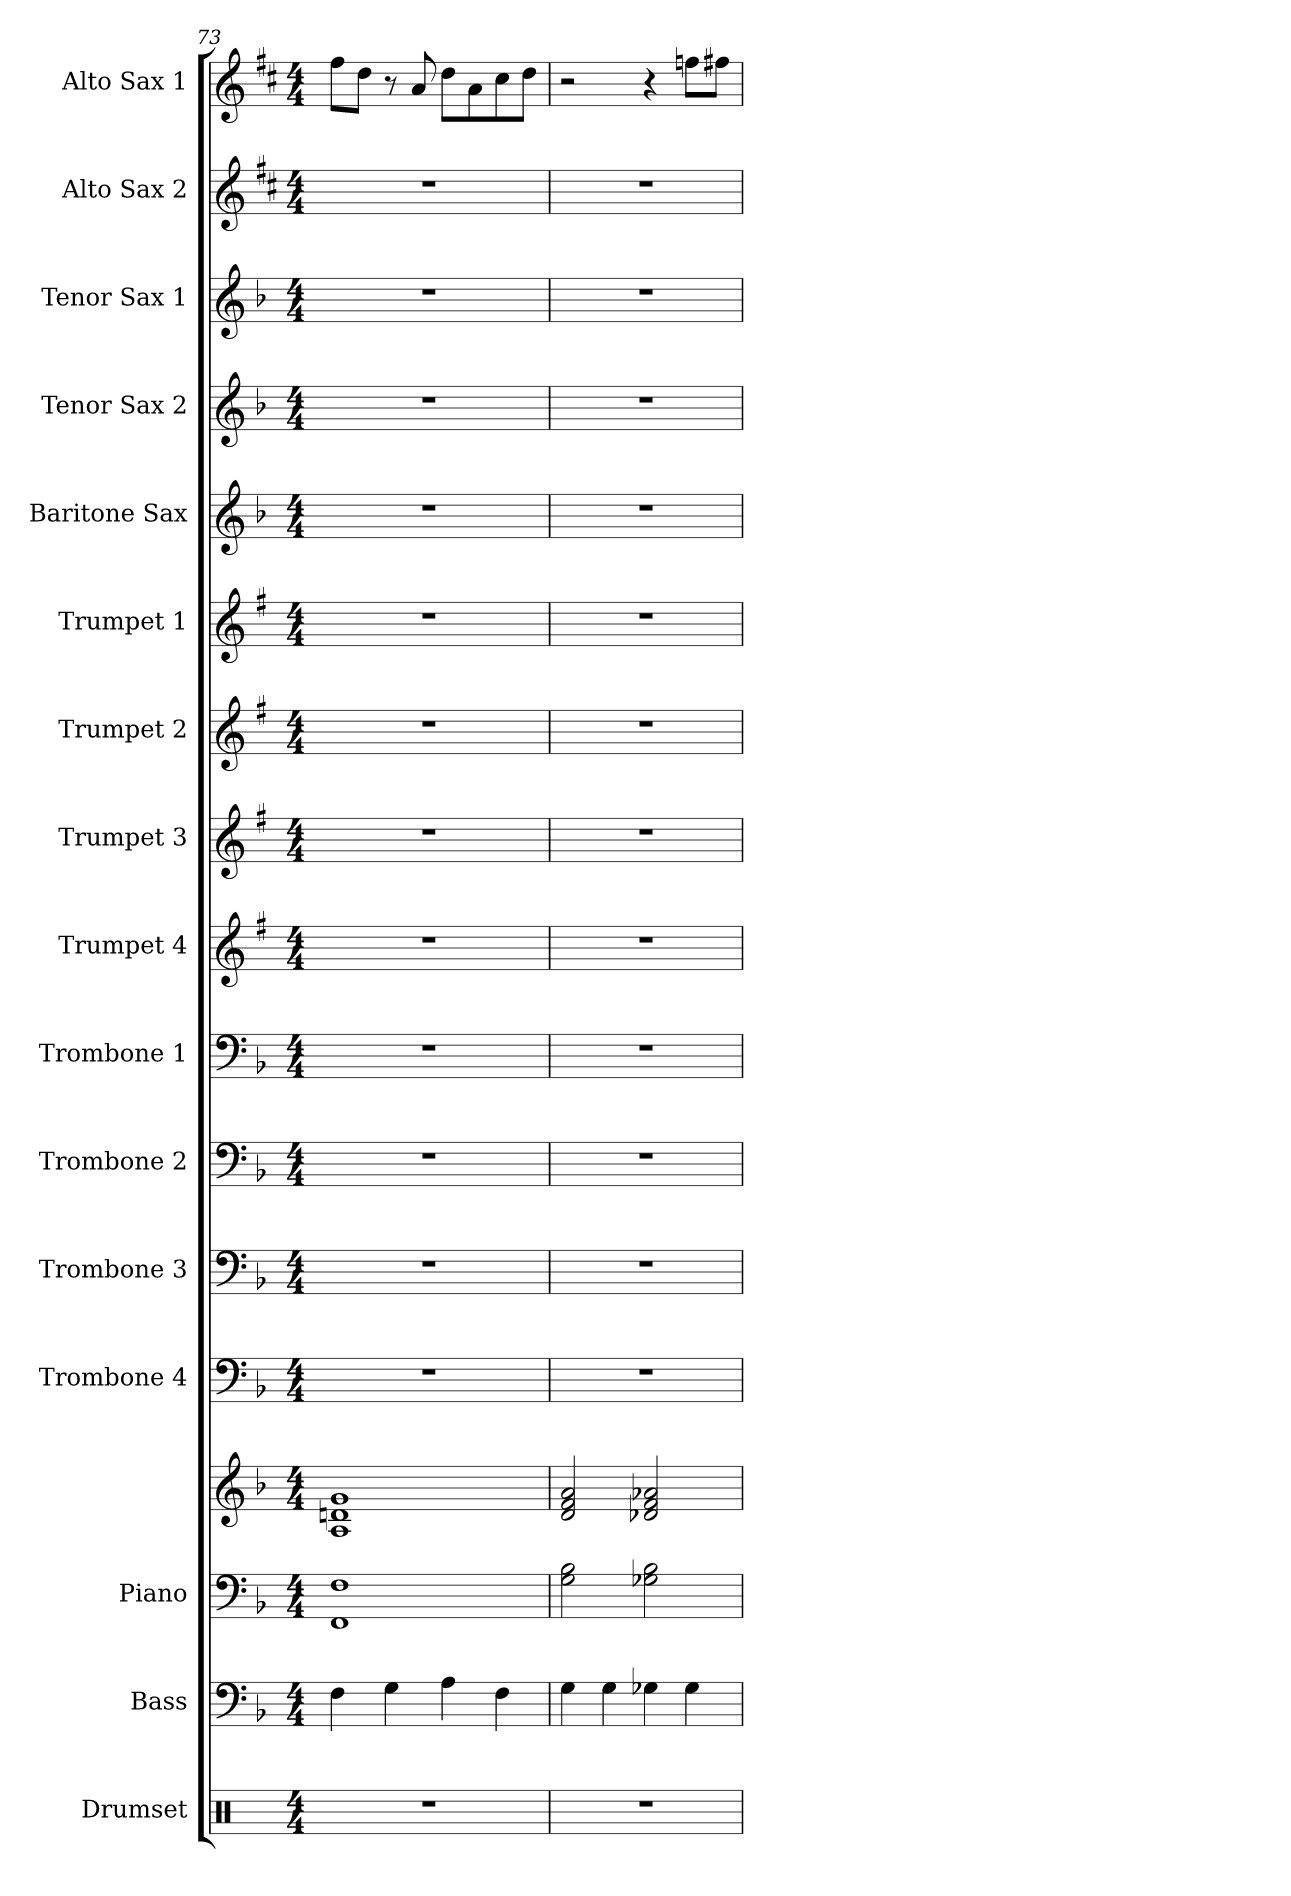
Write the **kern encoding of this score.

**kern	**kern	**kern	**kern	**kern	**kern	**kern	**kern	**kern	**kern	**kern	**kern	**kern	**kern	**kern	**kern	**kern
*part16	*part15	*part14	*part14	*part13	*part12	*part11	*part10	*part9	*part8	*part7	*part6	*part5	*part4	*part3	*part2	*part1
*staff17	*staff16	*staff15	*staff14	*staff13	*staff12	*staff11	*staff10	*staff9	*staff8	*staff7	*staff6	*staff5	*staff4	*staff3	*staff2	*staff1
*I"Drumset	*I"Bass	*I"Piano	*	*I"Trombone 4	*I"Trombone 3	*I"Trombone 2	*I"Trombone 1	*I"Trumpet 4	*I"Trumpet 3	*I"Trumpet 2	*I"Trumpet 1	*I"Baritone Sax	*I"Tenor Sax 2	*I"Tenor Sax 1	*I"Alto Sax 2	*I"Alto Sax 1
*I'Drs.	*I'Bass	*I'Piano	*	*I'Tbn. 4	*I'Tbn. 3	*I'Tbn. 2	*I'Tbn. 1	*I'Tpt. 4	*I'Tpt. 3	*I'Tpt. 2	*I'Tpt. 1	*I'Bari	*I'Tenor 2	*I'Tenor 1	*I'Alto 2	*I'Alto 1
*clefX	*clefF4	*clefF4	*clefG2	*clefF4	*clefF4	*clefF4	*clefF4	*clefG2	*clefG2	*clefG2	*clefG2	*clefG2	*clefG2	*clefG2	*clefG2	*clefG2
*	*ITrd7c12	*	*	*	*	*	*	*ITrd1c2	*ITrd1c2	*ITrd1c2	*ITrd1c2	*ITrd12c21	*ITrd8c14	*ITrd8c14	*ITrd5c9	*ITrd5c9
*k[]	*k[b-]	*k[b-]	*k[b-]	*k[b-]	*k[b-]	*k[b-]	*k[b-]	*k[b-]	*k[b-]	*k[b-]	*k[b-]	*k[b-]	*k[b-]	*k[b-]	*k[b-]	*k[b-]
*M4/4	*M4/4	*M4/4	*M4/4	*M4/4	*M4/4	*M4/4	*M4/4	*M4/4	*M4/4	*M4/4	*M4/4	*M4/4	*M4/4	*M4/4	*M4/4	*M4/4
=73	=73	=73	=73	=73	=73	=73	=73	=73	=73	=73	=73	=73	=73	=73	=73	=73
1r	4FF\	1FF 1F	1A 1dn 1g	1r	1r	1r	1r	1r	1r	1r	1r	1r	1r	1r	1r	8a\L
.	.	.	.	.	.	.	.	.	.	.	.	.	.	.	.	8f\J
.	4GG\	.	.	.	.	.	.	.	.	.	.	.	.	.	.	8r
.	.	.	.	.	.	.	.	.	.	.	.	.	.	.	.	8c/
.	4AA\	.	.	.	.	.	.	.	.	.	.	.	.	.	.	8f\L
.	.	.	.	.	.	.	.	.	.	.	.	.	.	.	.	8c\
.	4FF\	.	.	.	.	.	.	.	.	.	.	.	.	.	.	8e\
.	.	.	.	.	.	.	.	.	.	.	.	.	.	.	.	8f\J
!!LO:PB:g=z
=74	=74	=74	=74	=74	=74	=74	=74	=74	=74	=74	=74	=74	=74	=74	=74	=74
1r	4GG\	2G\ 2B-\	2d/ 2f/ 2a/	1r	1r	1r	1r	1r	1r	1r	1r	1r	1r	1r	1r	2r
.	4GG\	.	.	.	.	.	.	.	.	.	.	.	.	.	.	.
.	4GG-X\	2G-X\ 2B-\	2d-X/ 2f/ 2a-X/	.	.	.	.	.	.	.	.	.	.	.	.	4r
.	4GG-\	.	.	.	.	.	.	.	.	.	.	.	.	.	.	8a-X\L
.	.	.	.	.	.	.	.	.	.	.	.	.	.	.	.	8an\J
=	=	=	=	=	=	=	=	=	=	=	=	=	=	=	=	=
*-	*-	*-	*-	*-	*-	*-	*-	*-	*-	*-	*-	*-	*-	*-	*-	*-
